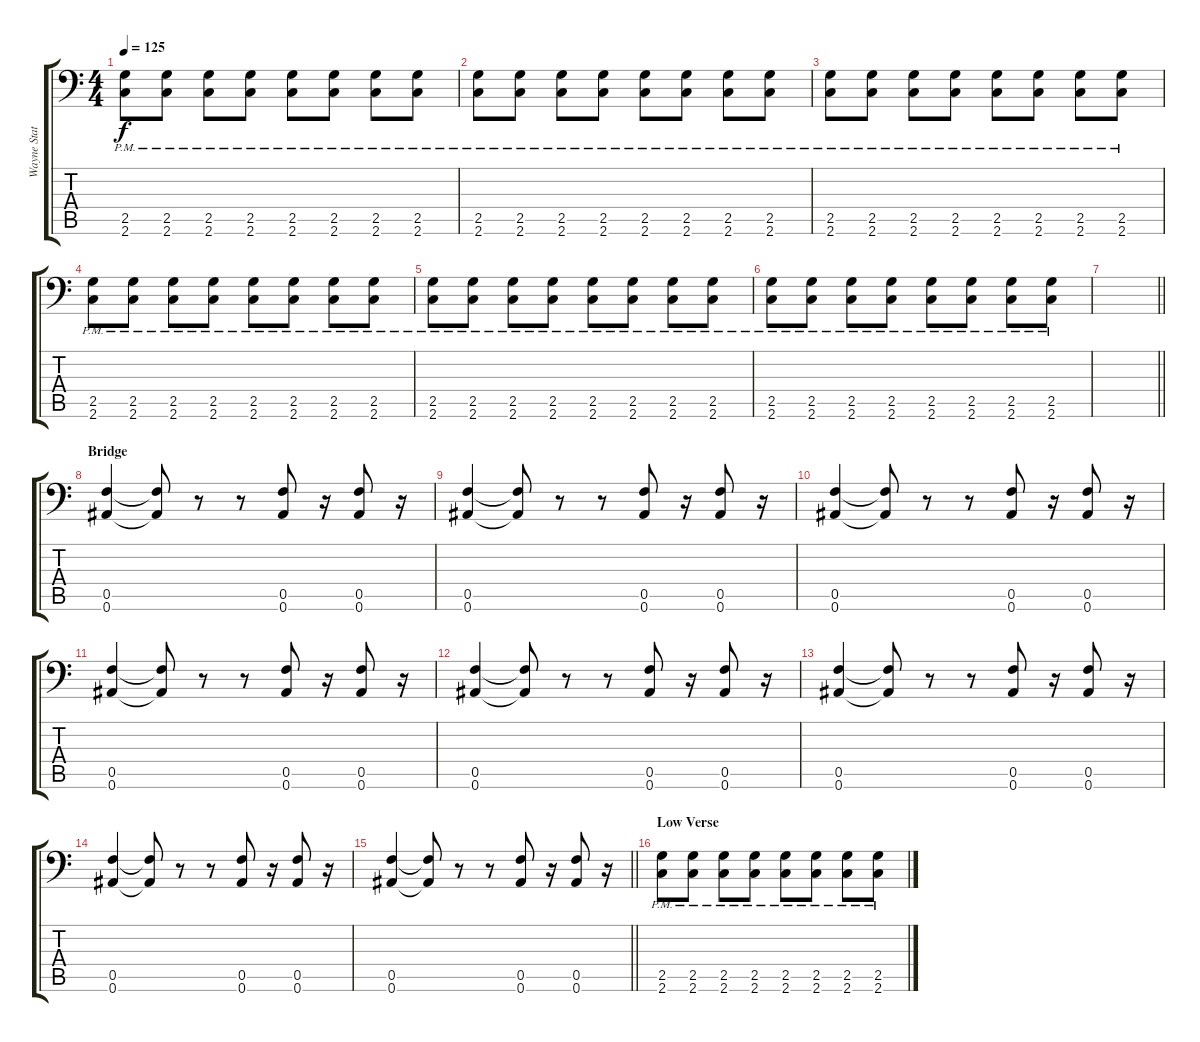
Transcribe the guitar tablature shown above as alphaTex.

\track ("Wayne Static" "Wayne Stat") {instrument distortionguitar}
\staff {score tabs}
\tuning (C4 G3 Eb3 Bb2 F2 Bb1) {hide}
\ts (4 4)
\tempo 125
\clef f4
\ks c
(2.5{pm} 2.6{pm}).8{dy f} (2.5{pm} 2.6{pm}).8 (2.5{pm} 2.6{pm}).8 (2.5{pm} 2.6{pm}).8 (2.5{pm} 2.6{pm}).8 (2.5{pm} 2.6{pm}).8 (2.5{pm} 2.6{pm}).8 (2.5{pm} 2.6{pm}).8 |
(2.5{pm} 2.6{pm}).8 (2.5{pm} 2.6{pm}).8 (2.5{pm} 2.6{pm}).8 (2.5{pm} 2.6{pm}).8 (2.5{pm} 2.6{pm}).8 (2.5{pm} 2.6{pm}).8 (2.5{pm} 2.6{pm}).8 (2.5{pm} 2.6{pm}).8 |
(2.5{pm} 2.6{pm}).8 (2.5{pm} 2.6{pm}).8 (2.5{pm} 2.6{pm}).8 (2.5{pm} 2.6{pm}).8 (2.5{pm} 2.6{pm}).8 (2.5{pm} 2.6{pm}).8 (2.5{pm} 2.6{pm}).8 (2.5{pm} 2.6{pm}).8 |
(2.5{pm} 2.6{pm}).8 (2.5{pm} 2.6{pm}).8 (2.5{pm} 2.6{pm}).8 (2.5{pm} 2.6{pm}).8 (2.5{pm} 2.6{pm}).8 (2.5{pm} 2.6{pm}).8 (2.5{pm} 2.6{pm}).8 (2.5{pm} 2.6{pm}).8 |
(2.5{pm} 2.6{pm}).8 (2.5{pm} 2.6{pm}).8 (2.5{pm} 2.6{pm}).8 (2.5{pm} 2.6{pm}).8 (2.5{pm} 2.6{pm}).8 (2.5{pm} 2.6{pm}).8 (2.5{pm} 2.6{pm}).8 (2.5{pm} 2.6{pm}).8 |
(2.5{pm} 2.6{pm}).8 (2.5{pm} 2.6{pm}).8 (2.5{pm} 2.6{pm}).8 (2.5{pm} 2.6{pm}).8 (2.5{pm} 2.6{pm}).8 (2.5{pm} 2.6{pm}).8 (2.5{pm} 2.6{pm}).8 (2.5{pm} 2.6{pm}).8 |
\barLineRight lightlight
|
\section ("" "Bridge")
(0.5 0.6).4 (0.5{t} 0.6{t}).8 r.8 r.8 (0.5 0.6).8 r.16 (0.5 0.6).8 r.16 |
(0.5 0.6).4 (0.5{t} 0.6{t}).8 r.8 r.8 (0.5 0.6).8 r.16 (0.5 0.6).8 r.16 |
(0.5 0.6).4 (0.5{t} 0.6{t}).8 r.8 r.8 (0.5 0.6).8 r.16 (0.5 0.6).8 r.16 |
(0.5 0.6).4 (0.5{t} 0.6{t}).8 r.8 r.8 (0.5 0.6).8 r.16 (0.5 0.6).8 r.16 |
(0.5 0.6).4 (0.5{t} 0.6{t}).8 r.8 r.8 (0.5 0.6).8 r.16 (0.5 0.6).8 r.16 |
(0.5 0.6).4 (0.5{t} 0.6{t}).8 r.8 r.8 (0.5 0.6).8 r.16 (0.5 0.6).8 r.16 |
(0.5 0.6).4 (0.5{t} 0.6{t}).8 r.8 r.8 (0.5 0.6).8 r.16 (0.5 0.6).8 r.16 |
\barLineRight lightlight
(0.5 0.6).4 (0.5{t} 0.6{t}).8 r.8 r.8 (0.5 0.6).8 r.16 (0.5 0.6).8 r.16 |
\section ("" "Low Verse")
(2.5{pm} 2.6{pm}).8{volume 4} (2.5{pm} 2.6{pm}).8 (2.5{pm} 2.6{pm}).8 (2.5{pm} 2.6{pm}).8 (2.5{pm} 2.6{pm}).8 (2.5{pm} 2.6{pm}).8 (2.5{pm} 2.6{pm}).8 (2.5{pm} 2.6{pm}).8
